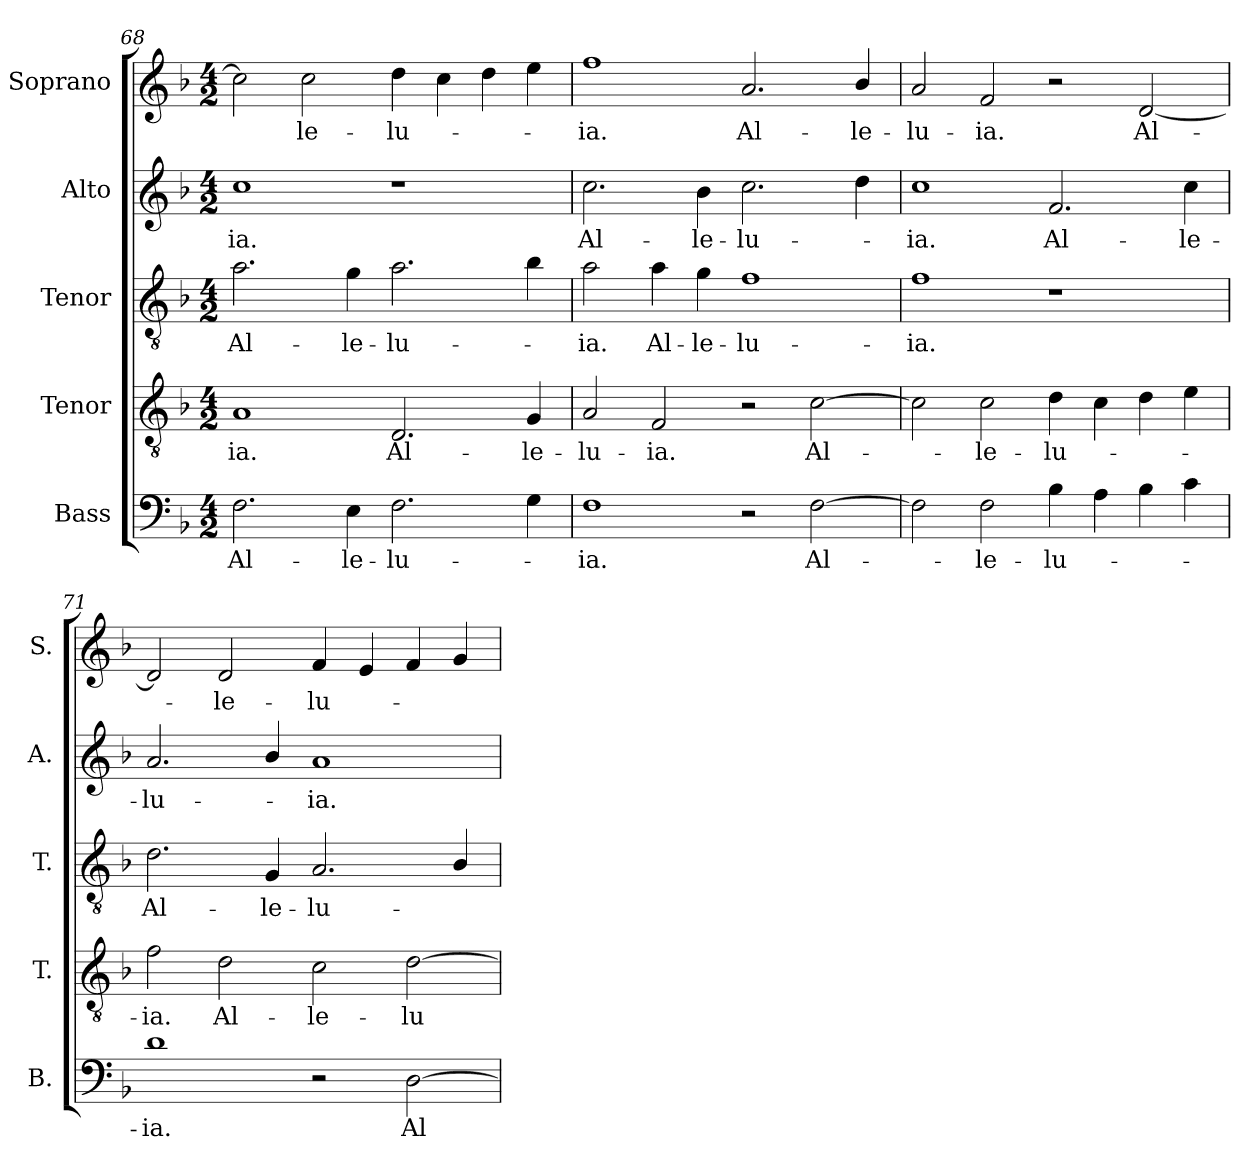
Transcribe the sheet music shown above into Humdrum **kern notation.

**kern	**text	**kern	**text	**kern	**text	**kern	**text	**kern	**text
*part5	*part5	*part4	*part4	*part3	*part3	*part2	*part2	*part1	*part1
*staff5	*staff5	*staff4	*staff4	*staff3	*staff3	*staff2	*staff2	*staff1	*staff1
*I"Bass	*	*I"Tenor	*	*I"Tenor	*	*I"Alto	*	*I"Soprano	*
*I'B.	*	*I'T.	*	*I'T.	*	*I'A.	*	*I'S.	*
*clefF4	*	*clefGv2	*	*clefGv2	*	*clefG2	*	*clefG2	*
*	*	*ITrd7c12	*	*ITrd7c12	*	*	*	*	*
*k[b-]	*	*k[b-]	*	*k[b-]	*	*k[b-]	*	*k[b-]	*
*F:	*	*F:	*	*F:	*	*F:	*	*F:	*
*M4/2	*	*M4/2	*	*M4/2	*	*M4/2	*	*M4/2	*
=68	=68	=68	=68	=68	=68	=68	=68	=68	=68
!	!LO:LY:b:color=#000000	!	!	!	!	!	!	!	!
!	!	!	!LO:LY:b:color=#000000	!	!	!	!	!	!
!	!	!	!	!	!LO:LY:b:color=#000000	!	!	!	!
!	!	!	!	!	!	!	!LO:LY:b:color=#000000	!	!
2.Fi\	Al-	1AAi	-ia.	2.Ai\	Al-	1cci	-ia.	2cci\]	.
!	!	!	!	!	!	!	!	!	!LO:LY:b:color=#000000
.	.	.	.	.	.	.	.	2cci\	-le-
!	!LO:LY:b:color=#000000	!	!	!	!	!	!	!	!
!	!	!	!	!	!LO:LY:b:color=#000000	!	!	!	!
4Ei\	-le-	.	.	4Gi\	-le-	.	.	.	.
!	!LO:LY:b:color=#000000	!	!	!	!	!	!	!	!
!	!	!	!LO:LY:b:color=#000000	!	!	!	!	!	!
!	!	!	!	!	!LO:LY:b:color=#000000	!	!	!	!
!	!	!	!	!	!	!	!	!	!LO:LY:b:color=#000000
2.Fi\	-lu-	2.DDi/	Al-	2.Ai\	-lu-	1r	.	4ddi\	-lu-
.	.	.	.	.	.	.	.	4cci\	.
.	.	.	.	.	.	.	.	4ddi\	.
!	!	!	!LO:LY:b:color=#000000	!	!	!	!	!	!
4Gi\	.	4GGi/	-le-	4B-i\	.	.	.	4eei\	.
=69	=69	=69	=69	=69	=69	=69	=69	=69	=69
!	!LO:LY:b:color=#000000	!	!	!	!	!	!	!	!
!	!	!	!LO:LY:b:color=#000000	!	!	!	!	!	!
!	!	!	!	!	!LO:LY:b:color=#000000	!	!	!	!
!	!	!	!	!	!	!	!LO:LY:b:color=#000000	!	!
!	!	!	!	!	!	!	!	!	!LO:LY:b:color=#000000
1Fi	-ia.	2AAi/	-lu-	2Ai\	-ia.	2.cci\	Al-	1ffi	-ia.
!	!	!	!LO:LY:b:color=#000000	!	!	!	!	!	!
!	!	!	!	!	!LO:LY:b:color=#000000	!	!	!	!
.	.	2FFi/	-ia.	4Ai\	Al-	.	.	.	.
!	!	!	!	!	!LO:LY:b:color=#000000	!	!	!	!
!	!	!	!	!	!	!	!LO:LY:b:color=#000000	!	!
.	.	.	.	4Gi\	-le-	4b-i\	-le-	.	.
!	!	!	!	!	!LO:LY:b:color=#000000	!	!	!	!
!	!	!	!	!	!	!	!LO:LY:b:color=#000000	!	!
!	!	!	!	!	!	!	!	!	!LO:LY:b:color=#000000
2r	.	2r	.	1Fi	-lu-	2.cci\	-lu-	2.ai/	Al-
!	!LO:LY:b:color=#000000	!	!	!	!	!	!	!	!
!	!	!	!LO:LY:b:color=#000000	!	!	!	!	!	!
[2Fi\	Al-	[2Ci\	Al-	.	.	.	.	.	.
!	!	!	!	!	!	!	!	!	!LO:LY:b:color=#000000
.	.	.	.	.	.	4ddi\	.	4b-i/	-le-
=70	=70	=70	=70	=70	=70	=70	=70	=70	=70
!	!	!	!	!	!LO:LY:b:color=#000000	!	!	!	!
!	!	!	!	!	!	!	!LO:LY:b:color=#000000	!	!
!	!	!	!	!	!	!	!	!	!LO:LY:b:color=#000000
2Fi\]	.	2Ci\]	.	1Fi	-ia.	1cci	-ia.	2ai/	-lu-
!	!LO:LY:b:color=#000000	!	!	!	!	!	!	!	!
!	!	!	!LO:LY:b:color=#000000	!	!	!	!	!	!
!	!	!	!	!	!	!	!	!	!LO:LY:b:color=#000000
2Fi\	-le-	2Ci\	-le-	.	.	.	.	2fi/	-ia.
!	!LO:LY:b:color=#000000	!	!	!	!	!	!	!	!
!	!	!	!LO:LY:b:color=#000000	!	!	!	!	!	!
!	!	!	!	!	!	!	!LO:LY:b:color=#000000	!	!
4B-i\	-lu-	4Di\	-lu-	1r	.	2.fi/	Al-	2r	.
4Ai\	.	4Ci\	.	.	.	.	.	.	.
!	!	!	!	!	!	!	!	!	!LO:LY:b:color=#000000
4B-i\	.	4Di\	.	.	.	.	.	[2di/	Al-
!	!	!	!	!	!	!	!LO:LY:b:color=#000000	!	!
4ci\	.	4Ei\	.	.	.	4cci\	-le-	.	.
=71	=71	=71	=71	=71	=71	=71	=71	=71	=71
!	!LO:LY:b:color=#000000	!	!	!	!	!	!	!	!
!	!	!	!LO:LY:b:color=#000000	!	!	!	!	!	!
!	!	!	!	!	!LO:LY:b:color=#000000	!	!	!	!
!	!	!	!	!	!	!	!LO:LY:b:color=#000000	!	!
1di	-ia.	2Fi\	-ia.	2.Di\	Al-	2.ai/	-lu-	2di/]	.
!	!	!	!LO:LY:b:color=#000000	!	!	!	!	!	!
!	!	!	!	!	!	!	!	!	!LO:LY:b:color=#000000
.	.	2Di\	Al-	.	.	.	.	2di/	-le-
!	!	!	!	!	!LO:LY:b:color=#000000	!	!	!	!
.	.	.	.	4GGi/	-le-	4b-i/	.	.	.
!	!	!	!LO:LY:b:color=#000000	!	!	!	!	!	!
!	!	!	!	!	!LO:LY:b:color=#000000	!	!	!	!
!	!	!	!	!	!	!	!LO:LY:b:color=#000000	!	!
!	!	!	!	!	!	!	!	!	!LO:LY:b:color=#000000
2r	.	2Ci\	-le-	2.AAi/	-lu-	1ai	-ia.	4fi/	-lu-
.	.	.	.	.	.	.	.	4ei/	.
!	!LO:LY:b:color=#000000	!	!	!	!	!	!	!	!
!	!	!	!LO:LY:b:color=#000000	!	!	!	!	!	!
[2Di\	Al-	[2Di\	-lu-	.	.	.	.	4fi/	.
.	.	.	.	4BB-i/	.	.	.	4gi/	.
=	=	=	=	=	=	=	=	=	=
*-	*-	*-	*-	*-	*-	*-	*-	*-	*-
